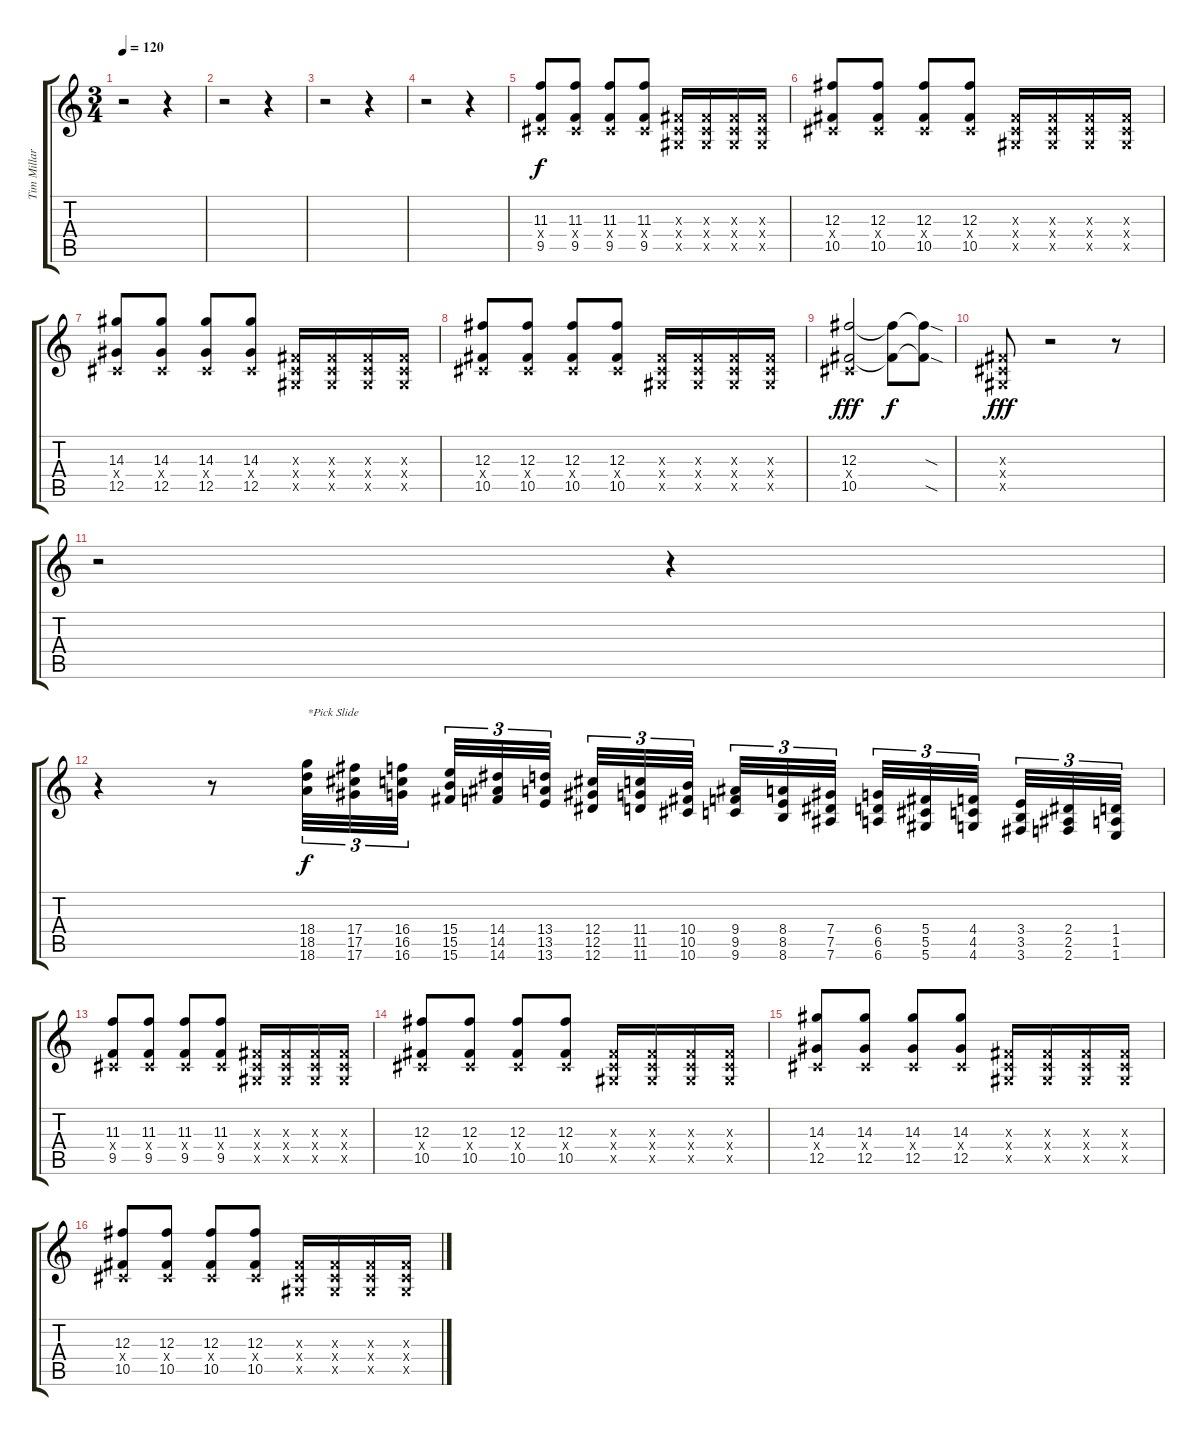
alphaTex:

\track ("Tim Millar" "Tim Millar") {instrument distortionguitar}
\staff {score tabs}
\tuning (Eb4 Bb3 Gb3 Db3 Ab2 Eb2) {hide}
\ts (3 4)
\tempo 120
\clef g2
\ks c
r.2{dy f instrument distortionguitar} r.4 |
r.2 r.4 |
r.2 r.4 |
r.2 r.4 |
(11.3 0.4{x} 9.5).8 (11.3 0.4{x} 9.5).8 (11.3 0.4{x} 9.5).8 (11.3 0.4{x} 9.5).8 (0.3{x} 0.4{x} 0.5{x}).16 (0.3{x} 0.4{x} 0.5{x}).16 (0.3{x} 0.4{x} 0.5{x}).16 (0.3{x} 0.4{x} 0.5{x}).16 |
(12.3 0.4{x} 10.5).8 (12.3 0.4{x} 10.5).8 (12.3 0.4{x} 10.5).8 (12.3 0.4{x} 10.5).8 (0.3{x} 0.4{x} 0.5{x}).16 (0.3{x} 0.4{x} 0.5{x}).16 (0.3{x} 0.4{x} 0.5{x}).16 (0.3{x} 0.4{x} 0.5{x}).16 |
(14.3 0.4{x} 12.5).8 (14.3 0.4{x} 12.5).8 (14.3 0.4{x} 12.5).8 (14.3 0.4{x} 12.5).8 (0.3{x} 0.4{x} 0.5{x}).16 (0.3{x} 0.4{x} 0.5{x}).16 (0.3{x} 0.4{x} 0.5{x}).16 (0.3{x} 0.4{x} 0.5{x}).16 |
(12.3 0.4{x} 10.5).8 (12.3 0.4{x} 10.5).8 (12.3 0.4{x} 10.5).8 (12.3 0.4{x} 10.5).8 (0.3{x} 0.4{x} 0.5{x}).16 (0.3{x} 0.4{x} 0.5{x}).16 (0.3{x} 0.4{x} 0.5{x}).16 (0.3{x} 0.4{x} 0.5{x}).16 |
(12.3 0.4{x} 10.5).2{dy fff} (12.3{t} 10.5{t}).8{dy f} (12.3{sod t} 10.5{sod t}).8 |
(0.3{x} 0.4{x} 0.5{x}).8{dy fff} r.2 r.8 |
r.2 r.4 |
r.4 r.8 (18.4 18.5 18.6).32{tu (3 2) txt "*Pick Slide" dy f instrument guitarharmonics} (17.4 17.5 17.6).32{tu (3 2)} (16.4 16.5 16.6).32{tu (3 2)} (15.4 15.5 15.6).32{tu (3 2)} (14.4 14.5 14.6).32{tu (3 2)} (13.4 13.5 13.6).32{tu (3 2)} (12.4 12.5 12.6).32{tu (3 2)} (11.4 11.5 11.6).32{tu (3 2)} (10.4 10.5 10.6).32{tu (3 2)} (9.4 9.5 9.6).32{tu (3 2)} (8.4 8.5 8.6).32{tu (3 2)} (7.4 7.5 7.6).32{tu (3 2)} (6.4 6.5 6.6).32{tu (3 2)} (5.4 5.5 5.6).32{tu (3 2)} (4.4 4.5 4.6).32{tu (3 2)} (3.4 3.5 3.6).32{tu (3 2)} (2.4 2.5 2.6).32{tu (3 2)} (1.4 1.5 1.6).32{tu (3 2)} |
(11.3 0.4{x} 9.5).8{instrument distortionguitar} (11.3 0.4{x} 9.5).8 (11.3 0.4{x} 9.5).8 (11.3 0.4{x} 9.5).8 (0.3{x} 0.4{x} 0.5{x}).16 (0.3{x} 0.4{x} 0.5{x}).16 (0.3{x} 0.4{x} 0.5{x}).16 (0.3{x} 0.4{x} 0.5{x}).16 |
(12.3 0.4{x} 10.5).8 (12.3 0.4{x} 10.5).8 (12.3 0.4{x} 10.5).8 (12.3 0.4{x} 10.5).8 (0.3{x} 0.4{x} 0.5{x}).16 (0.3{x} 0.4{x} 0.5{x}).16 (0.3{x} 0.4{x} 0.5{x}).16 (0.3{x} 0.4{x} 0.5{x}).16 |
(14.3 0.4{x} 12.5).8 (14.3 0.4{x} 12.5).8 (14.3 0.4{x} 12.5).8 (14.3 0.4{x} 12.5).8 (0.3{x} 0.4{x} 0.5{x}).16 (0.3{x} 0.4{x} 0.5{x}).16 (0.3{x} 0.4{x} 0.5{x}).16 (0.3{x} 0.4{x} 0.5{x}).16 |
(12.3 0.4{x} 10.5).8 (12.3 0.4{x} 10.5).8 (12.3 0.4{x} 10.5).8 (12.3 0.4{x} 10.5).8 (0.3{x} 0.4{x} 0.5{x}).16 (0.3{x} 0.4{x} 0.5{x}).16 (0.3{x} 0.4{x} 0.5{x}).16 (0.3{x} 0.4{x} 0.5{x}).16
